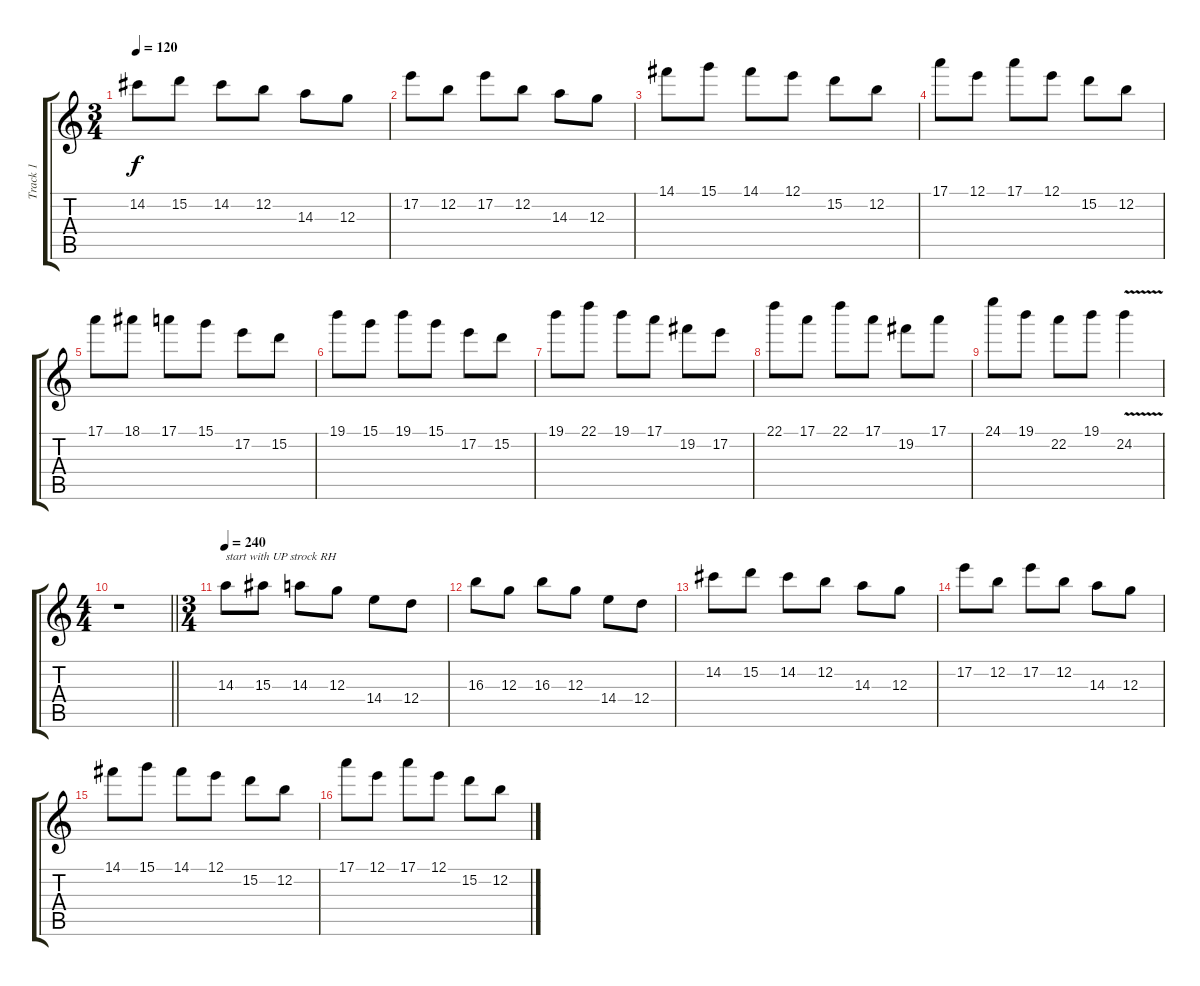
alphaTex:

\track ("Track 1" "Track 1") {instrument overdrivenguitar}
\staff {score tabs}
\tuning (E4 B3 G3 D3 A2 E2) {hide}
\ts (3 4)
\tempo 120
\clef g2
\ks c
14.2.8{dy f} 15.2.8 14.2.8 12.2.8 14.3.8 12.3.8 |
17.2.8 12.2.8 17.2.8 12.2.8 14.3.8 12.3.8 |
14.1.8 15.1.8 14.1.8 12.1.8 15.2.8 12.2.8 |
17.1.8 12.1.8 17.1.8 12.1.8 15.2.8 12.2.8 |
17.1.8 18.1.8 17.1.8 15.1.8 17.2.8 15.2.8 |
19.1.8 15.1.8 19.1.8 15.1.8 17.2.8 15.2.8 |
19.1.8 22.1.8 19.1.8 17.1.8 19.2.8 17.2.8 |
22.1.8 17.1.8 22.1.8 17.1.8 19.2.8 17.1.8 |
24.1.8 19.1.8 22.2.8 19.1.8 24.2{v}.4 |
\ts (4 4)
\barLineRight lightlight
r.1 |
\ts (3 4)
\tempo 240
14.3.8{txt "start with UP strock RH"} 15.3.8 14.3.8 12.3.8 14.4.8 12.4.8 |
16.3.8 12.3.8 16.3.8 12.3.8 14.4.8 12.4.8 |
14.2.8 15.2.8 14.2.8 12.2.8 14.3.8 12.3.8 |
17.2.8 12.2.8 17.2.8 12.2.8 14.3.8 12.3.8 |
14.1.8 15.1.8 14.1.8 12.1.8 15.2.8 12.2.8 |
17.1.8 12.1.8 17.1.8 12.1.8 15.2.8 12.2.8
